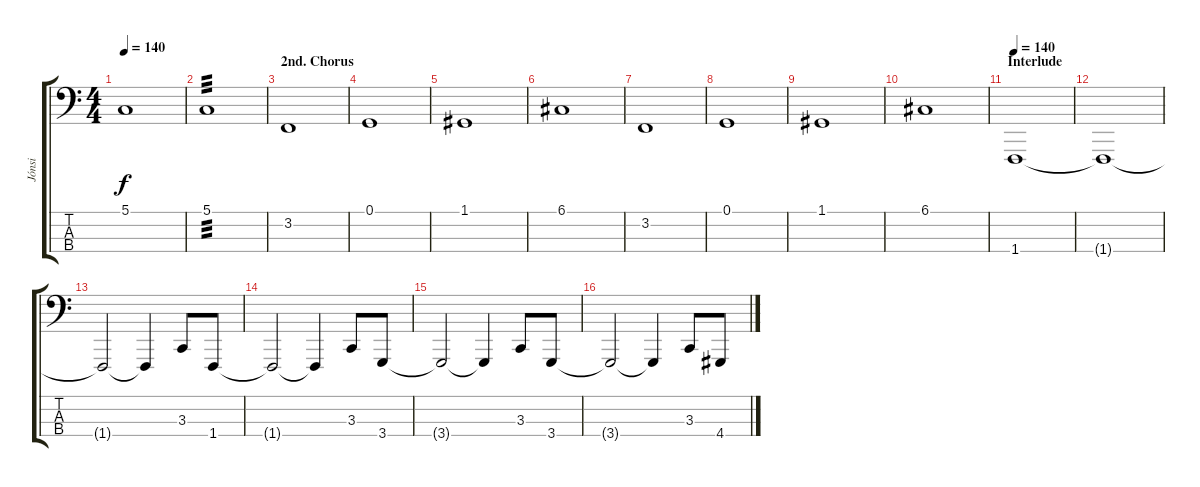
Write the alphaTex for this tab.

\track ("Jónsi" "Jónsi") {instrument lead8bassandlead}
\staff {score tabs}
\tuning (G2 D2 A1 E1) {hide}
\ts (4 4)
\tempo 140
\clef f4
\ks c
5.1.1{dy f} |
5.1.1{tp 3} |
\section ("" "2nd. Chorus")
3.2.1 |
0.1.1 |
1.1.1 |
6.1.1 |
3.2.1 |
0.1.1 |
1.1.1 |
6.1.1 |
\section ("" "Interlude")
\tempo 140
1.4.1 |
1.4{t}.1 |
1.4{t}.2 1.4{t}.4 3.3.8 1.4.8 |
1.4{t}.2 1.4{t}.4 3.3.8 3.4.8 |
3.4{t}.2 3.4{t}.4 3.3.8 3.4.8 |
3.4{t}.2 3.4{t}.4 3.3.8 4.4.8
